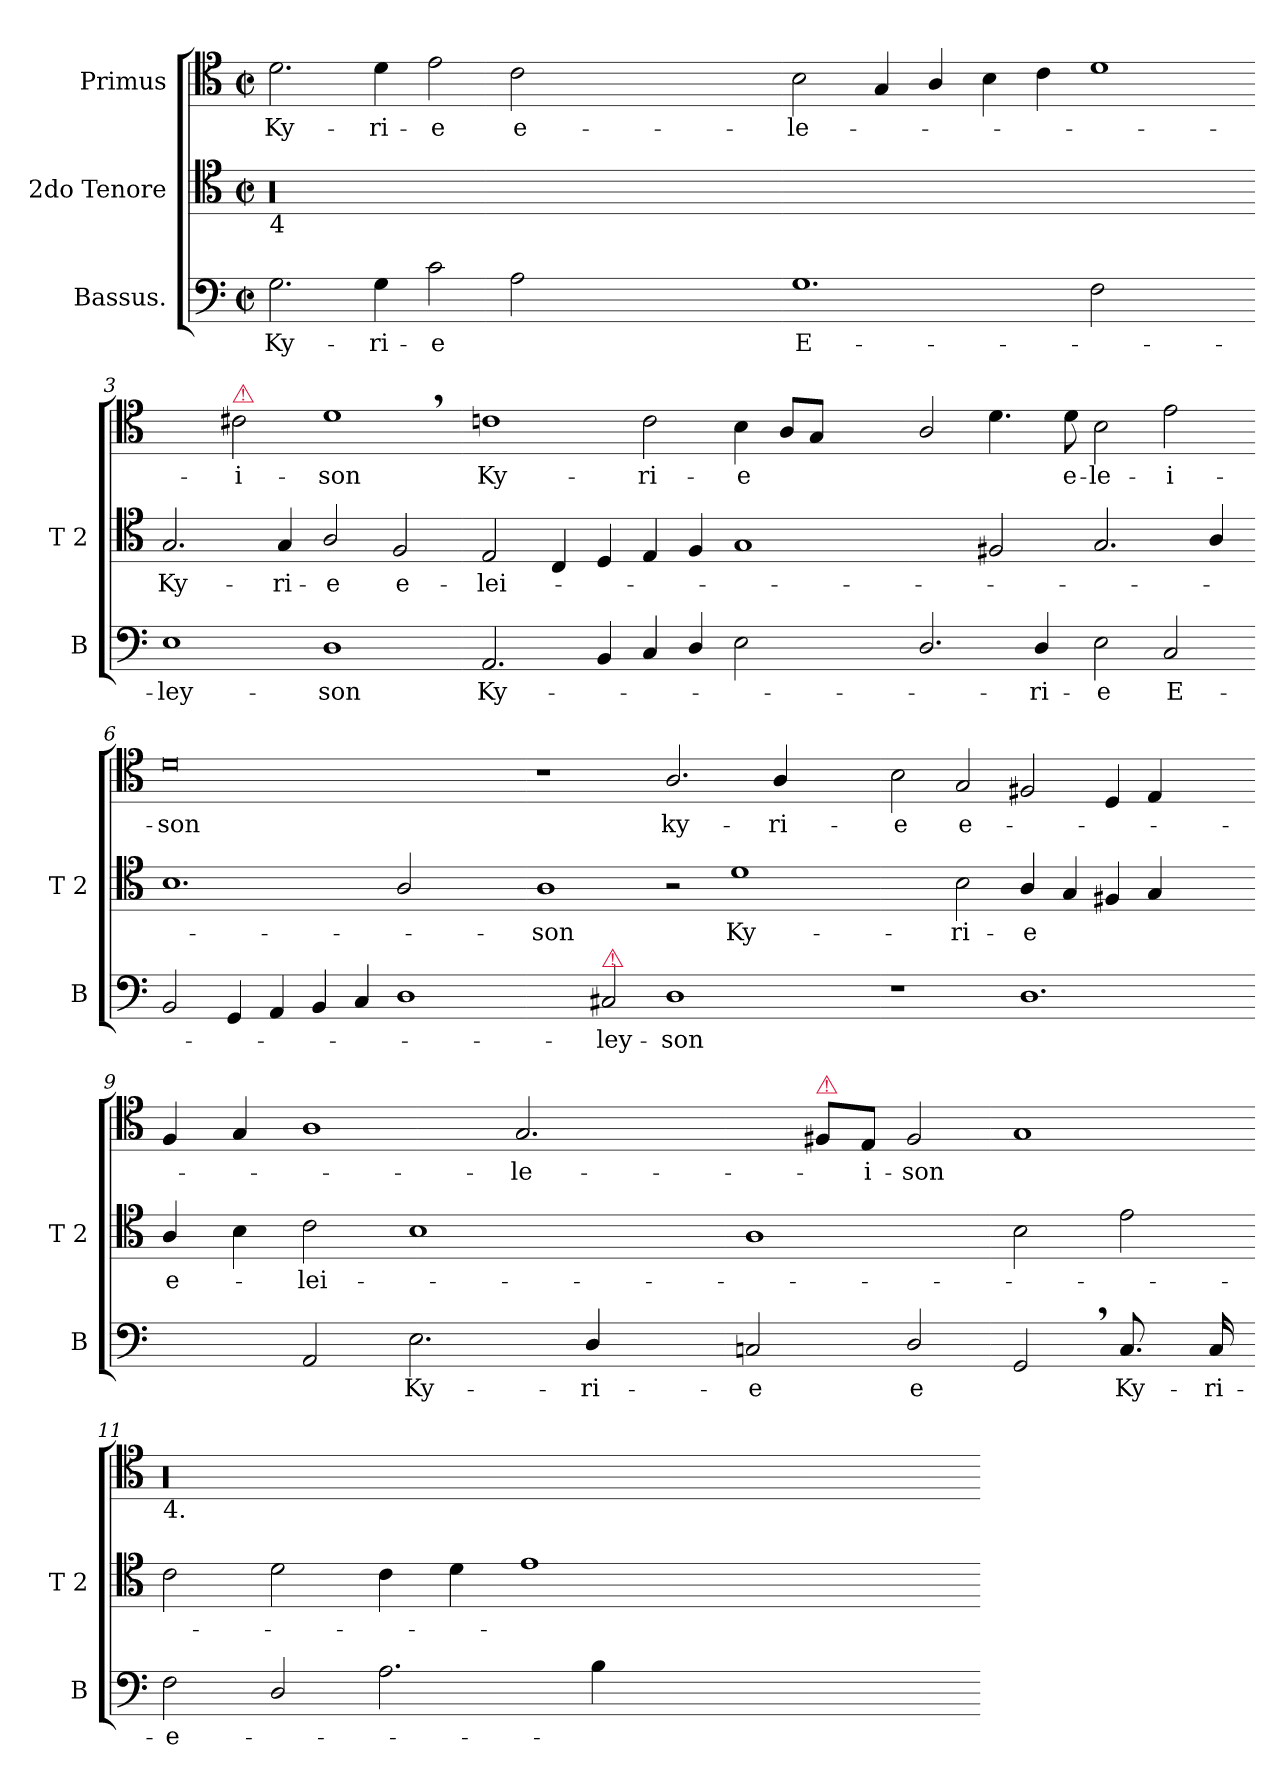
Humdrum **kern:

**kern	**text	**kern	**text	**kern	**text
*part3	*part3	*part2	*part2	*part1	*part1
*staff3	*staff3	*staff2	*staff2	*staff1	*staff1
*I"Bassus.	*	*I"2do Tenore	*	*I"Primus	*
*I'B	*	*I'T 2	*	*	*
*clefF4	*	*clefC4	*	*clefC4	*
*k[]	*	*k[]	*	*k[]	*
*M2/1	*	*M2/1	*	*M2/1	*
*met(c|)	*	*met(c|)	*	*met(c|)	*
=1	=1	=1	=1	=1	=1
!	!	!LO:TX:b:t=4	!	!	!
2.G\	Ky-	00r	.	2.d\	Ky-
4G\	-ri-	.	.	4d\	-ri-
2c\	-e	.	.	2e\	-e
2A\	.	.	.	2c\	e-
0ryy	.	.	.	0ryy	.
=2-	=2-	=2-	=2-	=2-	=2-
1.G	E-	0ryy	.	2B\	-le-
.	.	.	.	4G/	.
.	.	.	.	4A/	.
.	.	.	.	4B\	.
.	.	.	.	4c\	.
2F\	.	.	.	1d\	.
2ryy	.	2ryy	.	.	.
=3-	=3-	=3-	=3-	=3-	=3-
1E	-ley-	2.G/	Ky-	2ryy	.
!	!	!	!	!LO:TX:a:color=crimson:t=⚠	!
.	.	.	.	2c#X\	-i-
.	.	4G/	-ri-	.	.
1D	-son	2A/	-e	1d,<	-son
.	.	2F/	e-	.	.
=4-	=4-	=4-	=4-	=4-	=4-
!	!	!	!	!	!LO:LY:i
2.AA/	Ky-	2E/	-lei-	1cn	Ky-
.	.	4C/	.	.	.
4BB/	.	4D/	.	.	.
!	!	!	!	!	!LO:LY:i
4C/	.	4E/	.	2c\	-ri-
4D/	.	4F/	.	.	.
!	!	!	!	!	!LO:LY:i
2E\	.	1G/	.	4B\	-e
.	.	.	.	8A/L	.
.	.	.	.	8G/J	.
2ryy	.	.	.	2ryy	.
=5-	=5-	=5-	=5-	=5-	=5-
2.D/	.	2ryy	.	2A/	.
.	.	2F#X/	.	4.d\	.
4D/	ri-	.	.	.	.
!	!	!	!	!	!LO:LY:i
.	.	.	.	8d\	e-
!	!	!	!	!	!LO:LY:i
2E\	-e	2.G/	.	2B\	-le-
!	!	!	!	!	!LO:LY:i
2C/	E-	.	.	2e\	-i-
.	.	4A/	.	.	.
=6-	=6-	=6-	=6-	=6-	=6-
!	!	!	!	!	!LO:LY:i
2BB/	.	1.B	.	0d	-son
4GG/	.	.	.	.	.
4AA/	.	.	.	.	.
4BB/	.	.	.	.	.
4C/	.	.	.	.	.
1D\	.	2A/	.	.	.
.	.	2ryy	.	2ryy	.
=7-	=7-	=7-	=7-	=7-	=7-
2ryy	.	1A	-son	1r	.
!LO:TX:a:color=crimson:t=⚠	!	!	!	!	!
2C#X/	-ley-	.	.	.	.
1D	-son	2r	.	2.A/	ky-
!	!	!	!LO:LY:i	!	!
.	.	1d\	Ky-	.	.
.	.	.	.	4A/	-ri-
2ryy	.	.	.	2ryy	.
=8-	=8-	=8-	=8-	=8-	=8-
1r	.	2ryy	.	2B\	-e
!	!	!	!LO:LY:i	!	!
.	.	2B\	-ri-	2G/	e-
!	!	!	!LO:LY:i	!	!
1.D	.	4A/	-e	2F#X/	.
.	.	4G/	.	.	.
.	.	4F#X/	.	4D/	.
.	.	4G/	.	4E/	.
.	.	2ryy	.	2ryy	.
=9-	=9-	=9-	=9-	=9-	=9-
!	!	!	!LO:LY:i	!	!
2ryy	.	4A/	e-	4F#/	.
.	.	4B\	.	4G/	.
!	!	!	!LO:LY:i	!	!
2AA/	.	2c\	-lei-	1A	.
2.E\	Ky-	1B	.	.	.
.	.	.	.	2.G/	-le-
4D/	-ri-	.	.	.	.
4ryy	.	4ryy	.	.	.
=10-	=10-	=10-	=10-	=10-	=10-
2Cn/	-e	1A	.	4ryy	.
!	!	!	!	!LO:TX:a:color=crimson:t=⚠	!
.	.	.	.	8F#X/L	.
.	.	.	.	8E/J	-i-
2D/	e	.	.	2F#/	-son
2GG,</	.	2B\	.	1G	.
!LO:N:vis=8.	!	!	!	!	!
4.C/	Ky-	2e\	.	.	.
!LO:N:vis=16	!	!	!	!	!
8C/	-ri-	.	.	.	.
=11-	=11-	=11-	=11-	=11-	=11-
!	!	!	!	!LO:TX:b:t=4.	!
2F\	-e-	2c\	.	00r	.
2D/	.	2d\	.	.	.
2.A\	.	4c\	.	.	.
.	.	4d\	.	.	.
.	.	1e\	.	.	.
4B\	.	.	.	.	.
0ryy	.	.	.	.	.
.	.	1.ryy	.	.	.
=-	=-	=-	=-	=-	=-
*-	*-	*-	*-	*-	*-
